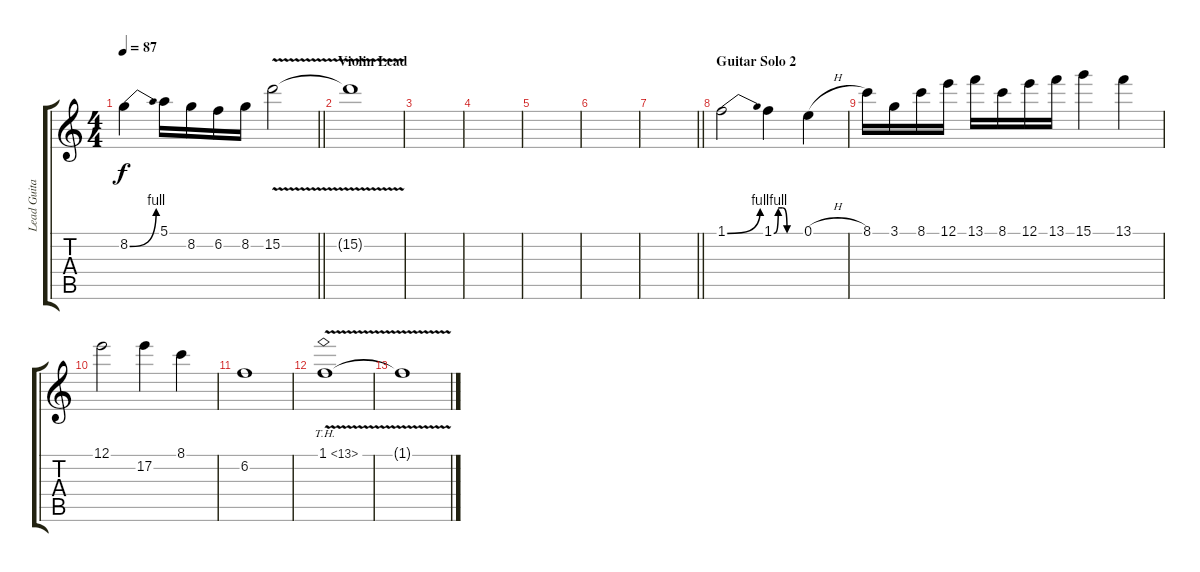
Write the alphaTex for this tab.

\track ("Lead Guitar" "Lead Guita") {instrument distortionguitar}
\staff {score tabs}
\tuning (E4 B3 G3 D3 A2 E2) {hide}
\ts (4 4)
\tempo 87
\clef g2
\barLineRight lightlight
\ks c
8.2{be (bend 0 0 60 4)}.4{dy f} 5.1.16 8.2.16 6.2.16 8.2.16 15.2{v}.2 |
\section ("" "Violin Lead")
15.2{t}.1{volume 5} |
|
|
|
|
\barLineRight lightlight
|
\section ("" "Guitar Solo 2")
1.1{be (bend 0 0 60 4)}.2{volume 12} 1.1{be (custom 0 0 10 4 20 4 30 0 60 0)}.4 0.1{h}.4 |
8.1.16 3.1.16 8.1.16 12.1.16 13.1.16 8.1.16 12.1.16 13.1.16 15.1.4 13.1.4 |
12.1.2 17.2.4 8.1.4 |
6.2.1 |
1.1{th 12 v}.1{volume 3} |
1.1{t}.1
